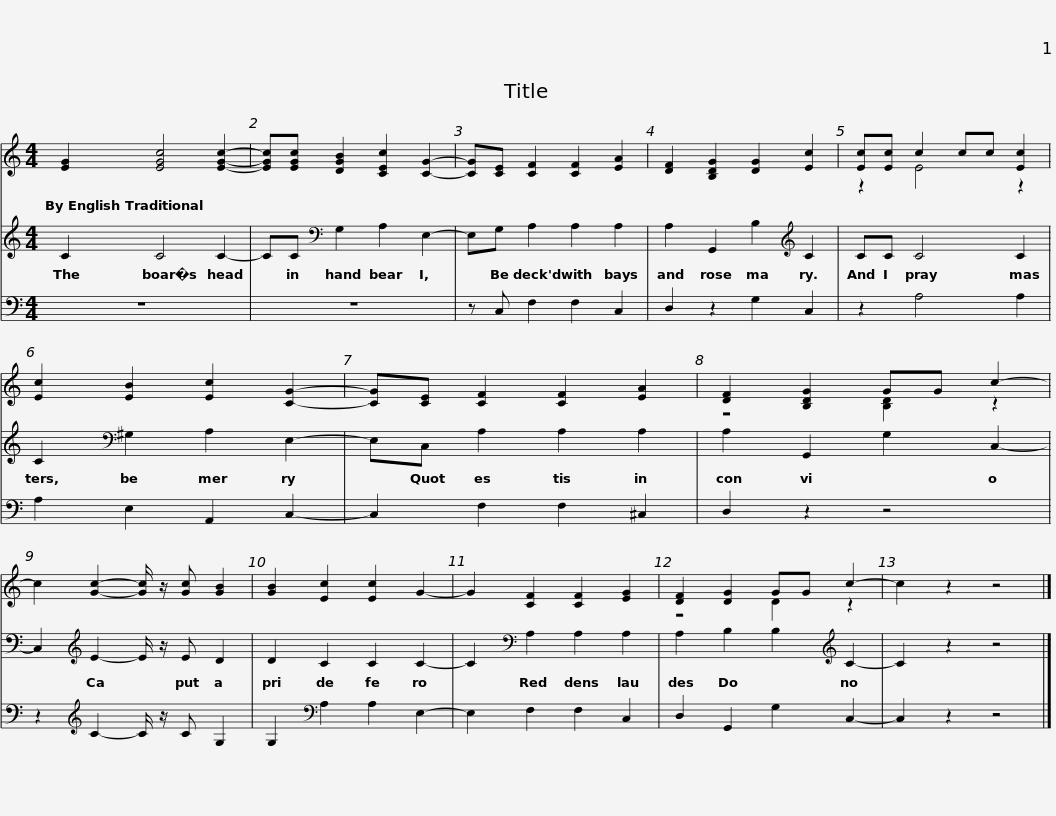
X:1
%%score ( 1 2 ) { 3 | 4 }
L:1/8
M:4/4
I:linebreak $
K:C
V:1 treble
V:2 treble
V:3 treble
V:4 bass
V:1
 [EG]2 [EGc]4 [EGc]2- | [EGc][EGc] [DGB]2 [CEc]2 [CG]2- | [CG][CE] [CF]2 [CF]2 [EA]2 |$ [DF]2 [B,DG]2 [DG]2 [Ec]2 | [Ec][Ec] c2 cc [Ec]2 | %5
 [Ec]2 [EB]2 [Ec]2 [CG]2- | [CG][CE] [CF]2 [CF]2 [EA]2 | [DF]2 [B,DG]2 GG c2- |$ c2 [Gc]2- [Gc]/ z/ [Gc] [GB]2 | [GB]2 [Ec]2 [Ec]2 G2- | %10
 G2 [CF]2 [CF]2 [EG]2 | [DF]2 [DG]2 GG c2- | c2 z2 z4 |] %13
V:2
 x8 | x8 | x8 |$ x8 | z2 E4 z2 | %5
 x8 | x8 | z4 [B,D]2 z2 |$ x8 | x8 | %10
 x8 | z4 D2 z2 | x8 |] %13
V:3
 C2 C4 C2- | CC[K:bass] G,2 A,2 E,2- | E,G, A,2 A,2 A,2 |$ A,2 G,,2 B,2[K:treble] C2 | CC C4 C2 | %5
 C2[K:bass] ^G,2 A,2 E,2- | E,C, A,2 A,2 A,2 | A,2 G,,2 G,2 C,2- |$ C,2[K:treble] E2- E/ z/ E D2 | D2 C2 C2 C2- | %10
 C2[K:bass] A,2 A,2 A,2 | A,2 B,2 B,2[K:treble] C2- | C2 z2 z4 |] %13
V:4
 z8 | z8 | z C, F,2 F,2 C,2 |$ D,2 z2 G,2 C,2 | z2 A,4 A,2 | %5
 A,2 E,2 A,,2 C,2- | C,2 F,2 F,2 ^C,2 | D,2 z2 z4 |$ z2[K:treble] C2- C/ z/ C G,2 | G,2[K:bass] A,2 A,2 E,2- | %10
 E,2 F,2 F,2 C,2 | D,2 G,,2 G,2 C,2- | C,2 z2 z4 |] %13
